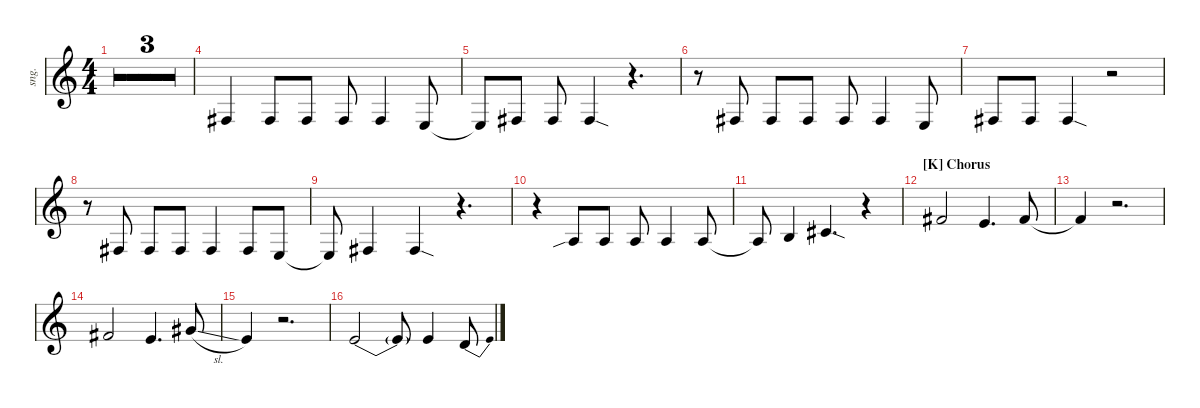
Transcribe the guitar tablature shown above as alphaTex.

\defaultSystemsLayout 4
\hideDynamics
\bracketExtendMode nobrackets
\otherSystemsTrackNameOrientation horizontal
\track ("Vocals" "sng.") {defaultSystemsLayout 4 multiBarRest instrument voiceoohs}
\staff {score}
\tuning (E4 B3 G3 D3 A2 E2)
\ts (4 4)
\tempo 125
\clef g2
\ks c
r.1{dy mf} |
r.1 |
r.1 |
4.4{acc #}.4 4.4{acc #}.8 4.4{acc #}.8 4.4{acc #}.8 4.4{acc #}.4 2.4.8 |
2.4{t}.8 4.4{acc #}.8 4.4{acc #}.8 4.4{sod acc #}.4 r.4{d} |
r.8 4.4{acc #}.8 4.4{acc #}.8 4.4{acc #}.8 4.4{acc #}.8 4.4{acc #}.4 2.4.8 |
4.4{acc #}.8 4.4{acc #}.8 4.4{sod acc #}.4 r.2 |
r.8 4.4{acc #}.8 4.4{acc #}.8 4.4{acc #}.8 4.4{acc #}.4 4.4{acc #}.8 2.4.8 |
2.4{t}.8 4.4{acc #}.4 4.4{sod acc #}.4 r.4{d} |
r.4 7.4{sib}.8 7.4.8 7.4.8 7.4.4 7.4.8 |
7.4{t}.8 9.4.4 11.4{sod acc #}.4{d} r.4 |
\section ("K" "Chorus")
7.2{acc #}.2 9.3.4{d} 7.2{acc #}.8 |
7.2{t acc #}.4 r.2{d} |
7.2{acc #}.2 9.3.4{d} 9.2{sl acc #}.8 |
5.2.4 r.2{d} |
9.3{be (bendrelease 10.2 0 22.2 4 38.4 4 52.8 0)}.2 9.3{t}.8 9.3.4 7.3{be (bend 0 0 24.599999999999998 4)}.8
